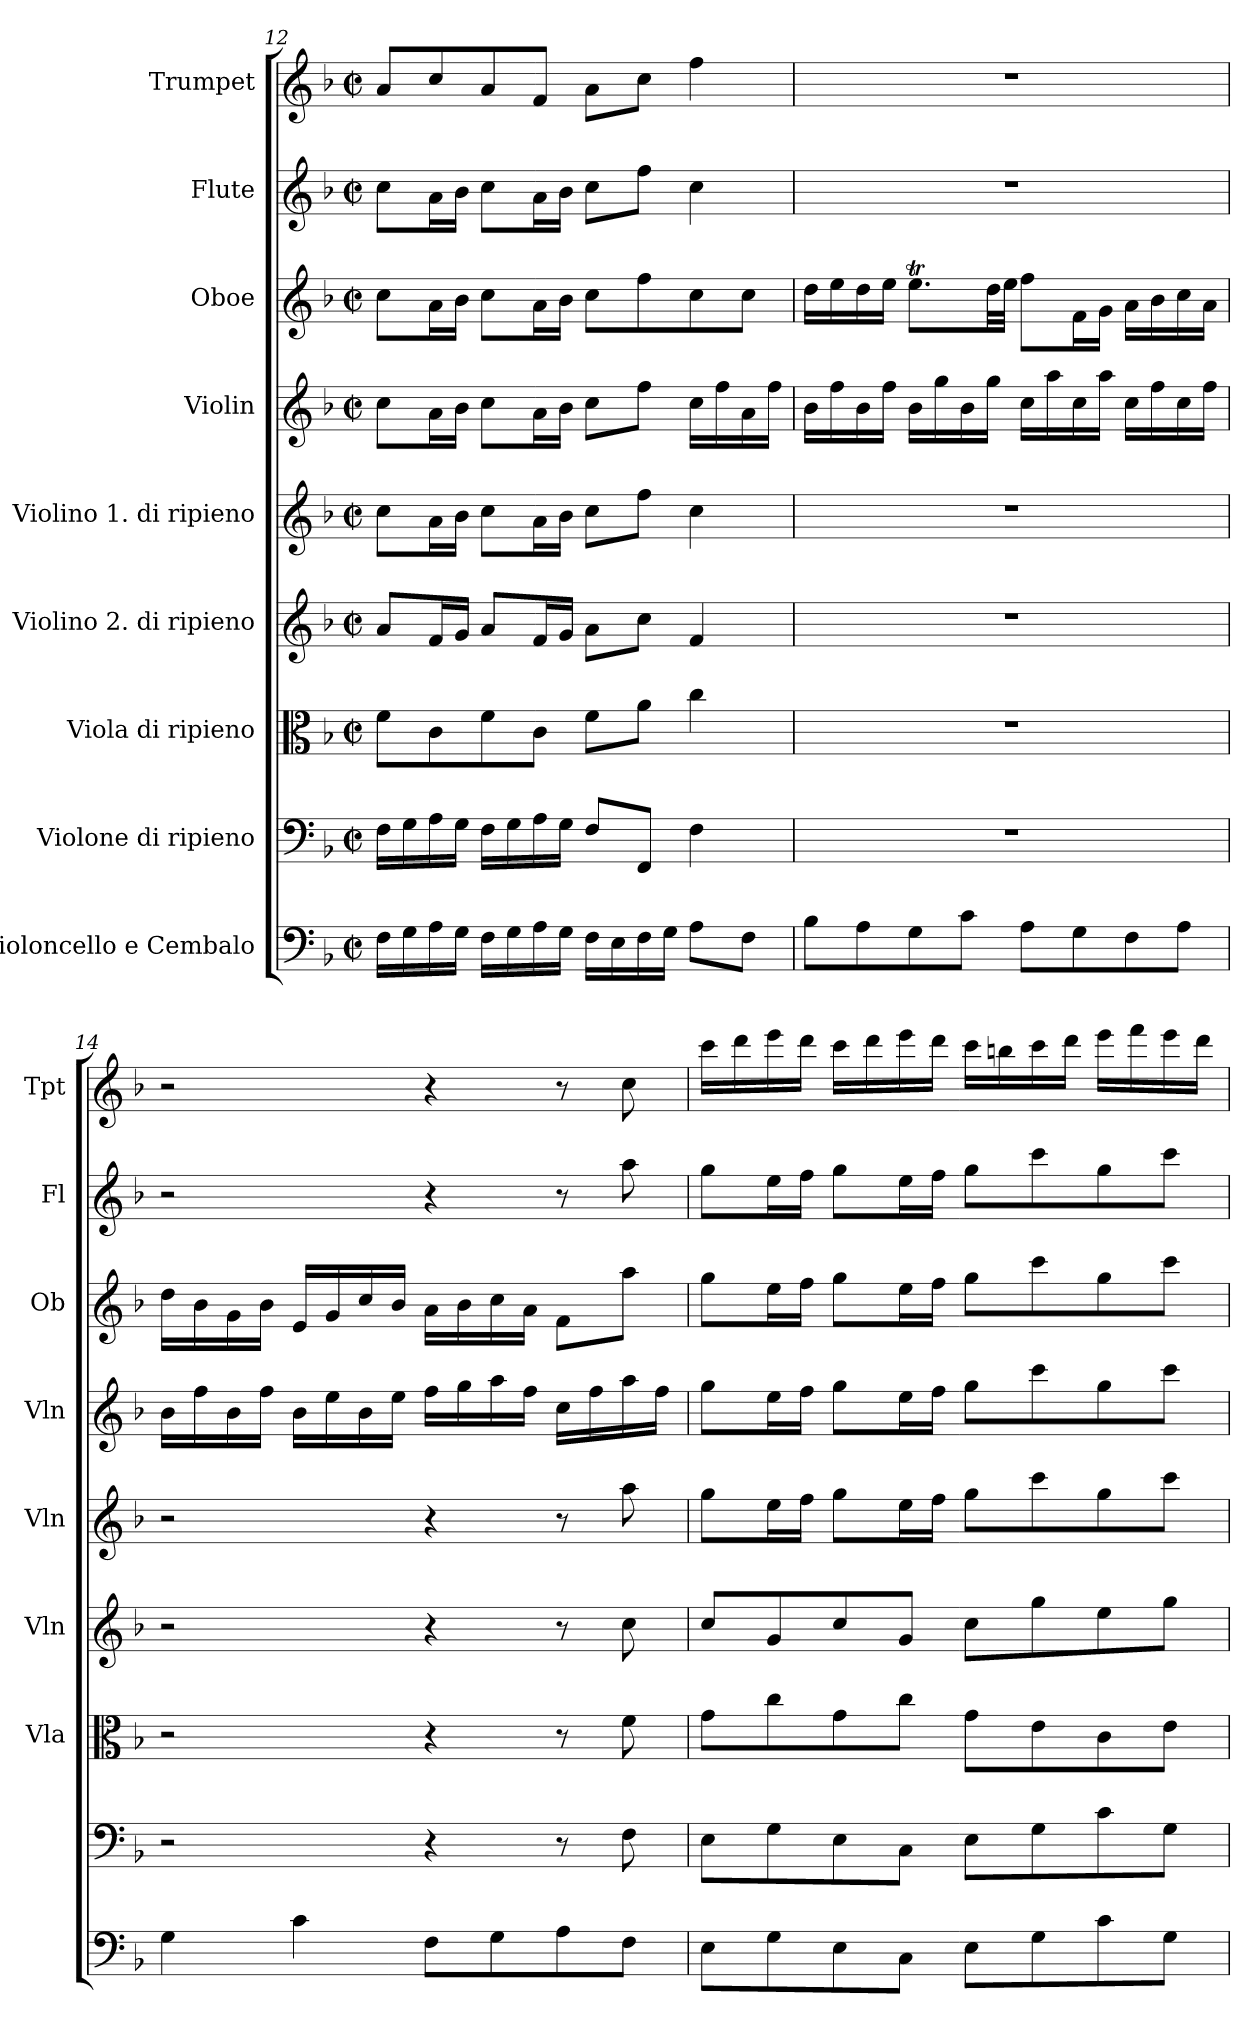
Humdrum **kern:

**kern	**kern	**kern	**kern	**kern	**kern	**kern	**kern	**kern
*part9	*part8	*part7	*part6	*part5	*part4	*part3	*part2	*part1
*staff9	*staff8	*staff7	*staff6	*staff5	*staff4	*staff3	*staff2	*staff1
*I"Violoncello e Cembalo	*I"Violone di ripieno	*I"Viola di ripieno	*I"Violino 2. di ripieno	*I"Violino 1. di ripieno	*I"Violin	*I"Oboe	*I"Flute	*I"Trumpet
*	*	*I'Vla	*I'Vln	*I'Vln	*I'Vln	*I'Ob	*I'Fl	*I'Tpt
*clefF4	*clefF4	*clefC3	*clefG2	*clefG2	*clefG2	*clefG2	*clefG2	*clefG2
*k[b-]	*k[b-]	*k[b-]	*k[b-]	*k[b-]	*k[b-]	*k[b-]	*k[b-]	*k[b-]
*F:	*F:	*F:	*F:	*F:	*F:	*F:	*F:	*F:
*M2/2	*M2/2	*M2/2	*M2/2	*M2/2	*M2/2	*M2/2	*M2/2	*M2/2
*met(c|)	*met(c|)	*met(c|)	*met(c|)	*met(c|)	*met(c|)	*met(c|)	*met(c|)	*met(c|)
=12	=12	=12	=12	=12	=12	=12	=12	=12
16FLL	16FLL	8fL	8aL	8ccL	8ccL	8ccL	8ccL	8aL
16G	16G	.	.	.	.	.	.	.
16A	16A	8c	16fL	16aL	16aL	16aL	16aL	8cc
16GJJ	16GJJ	.	16gJJ	16b-JJ	16b-JJ	16b-JJ	16b-JJ	.
16FLL	16FLL	8f	8aL	8ccL	8ccL	8ccL	8ccL	8a
16G	16G	.	.	.	.	.	.	.
16A	16A	8cJ	16fL	16aL	16aL	16aL	16aL	8fJ
16GJJ	16GJJ	.	16gJJ	16b-JJ	16b-JJ	16b-JJ	16b-JJ	.
16FLL	8FL	8fL	8aL	8ccL	8ccL	8ccL	8ccL	8aL
16E	.	.	.	.	.	.	.	.
16F	8FFJ	8aJ	8ccJ	8ffJ	8ffJ	8ff	8ffJ	8ccJ
16GJJ	.	.	.	.	.	.	.	.
8AL	4F	4cc	4f	4cc	16ccLL	8cc	4cc	4ff
.	.	.	.	.	16ff	.	.	.
8FJ	.	.	.	.	16a	8ccJ	.	.
.	.	.	.	.	16ffJJ	.	.	.
=13	=13	=13	=13	=13	=13	=13	=13	=13
8B-L	1r	1r	1r	1r	16b-LL	16ddLL	1r	1r
.	.	.	.	.	16ff	16ee	.	.
8A	.	.	.	.	16b-	16dd	.	.
.	.	.	.	.	16ffJJ	16eeJJ	.	.
8G	.	.	.	.	16b-LL	8.eetL	.	.
.	.	.	.	.	16gg	.	.	.
8cJ	.	.	.	.	16b-	.	.	.
.	.	.	.	.	16ggJJ	32ddLL	.	.
.	.	.	.	.	.	32eeJJJ	.	.
8AL	.	.	.	.	16ccLL	8ffL	.	.
.	.	.	.	.	16aa	.	.	.
8G	.	.	.	.	16cc	16fL	.	.
.	.	.	.	.	16aaJJ	16gJJ	.	.
8F	.	.	.	.	16ccLL	16aLL	.	.
.	.	.	.	.	16ff	16b-	.	.
8AJ	.	.	.	.	16cc	16cc	.	.
.	.	.	.	.	16ffJJ	16aJJ	.	.
=14	=14	=14	=14	=14	=14	=14	=14	=14
4G	2r	2r	2r	2r	16b-LL	16ddLL	2r	2r
.	.	.	.	.	16ff	16b-	.	.
.	.	.	.	.	16b-	16g	.	.
.	.	.	.	.	16ffJJ	16b-JJ	.	.
4c	.	.	.	.	16b-LL	16eLL	.	.
.	.	.	.	.	16ee	16g	.	.
.	.	.	.	.	16b-	16cc	.	.
.	.	.	.	.	16eeJJ	16b-JJ	.	.
8FL	4r	4r	4r	4r	16ffLL	16aLL	4r	4r
.	.	.	.	.	16gg	16b-	.	.
8G	.	.	.	.	16aa	16cc	.	.
.	.	.	.	.	16ffJJ	16aJJ	.	.
8A	8r	8r	8r	8r	16ccLL	8fL	8r	8r
.	.	.	.	.	16ff	.	.	.
8FJ	8F	8f	8cc	8aa	16aa	8aaJ	8aa	8cc
.	.	.	.	.	16ffJJ	.	.	.
=15	=15	=15	=15	=15	=15	=15	=15	=15
8EL	8EL	8gL	8ccL	8ggL	8ggL	8ggL	8ggL	16cccLL
.	.	.	.	.	.	.	.	16ddd
8G	8G	8cc	8g	16eeL	16eeL	16eeL	16eeL	16eee
.	.	.	.	16ffJJ	16ffJJ	16ffJJ	16ffJJ	16dddJJ
8E	8E	8g	8cc	8ggL	8ggL	8ggL	8ggL	16cccLL
.	.	.	.	.	.	.	.	16ddd
8CJ	8CJ	8ccJ	8gJ	16eeL	16eeL	16eeL	16eeL	16eee
.	.	.	.	16ffJJ	16ffJJ	16ffJJ	16ffJJ	16dddJJ
8EL	8EL	8gL	8ccL	8ggL	8ggL	8ggL	8ggL	16cccLL
.	.	.	.	.	.	.	.	16bbn
8G	8G	8e	8gg	8ccc	8ccc	8ccc	8ccc	16ccc
.	.	.	.	.	.	.	.	16dddJJ
8c	8c	8c	8ee	8gg	8gg	8gg	8gg	16eeeLL
.	.	.	.	.	.	.	.	16fff
8GJ	8GJ	8eJ	8ggJ	8cccJ	8cccJ	8cccJ	8cccJ	16eee
.	.	.	.	.	.	.	.	16dddJJ
=	=	=	=	=	=	=	=	=
*-	*-	*-	*-	*-	*-	*-	*-	*-
